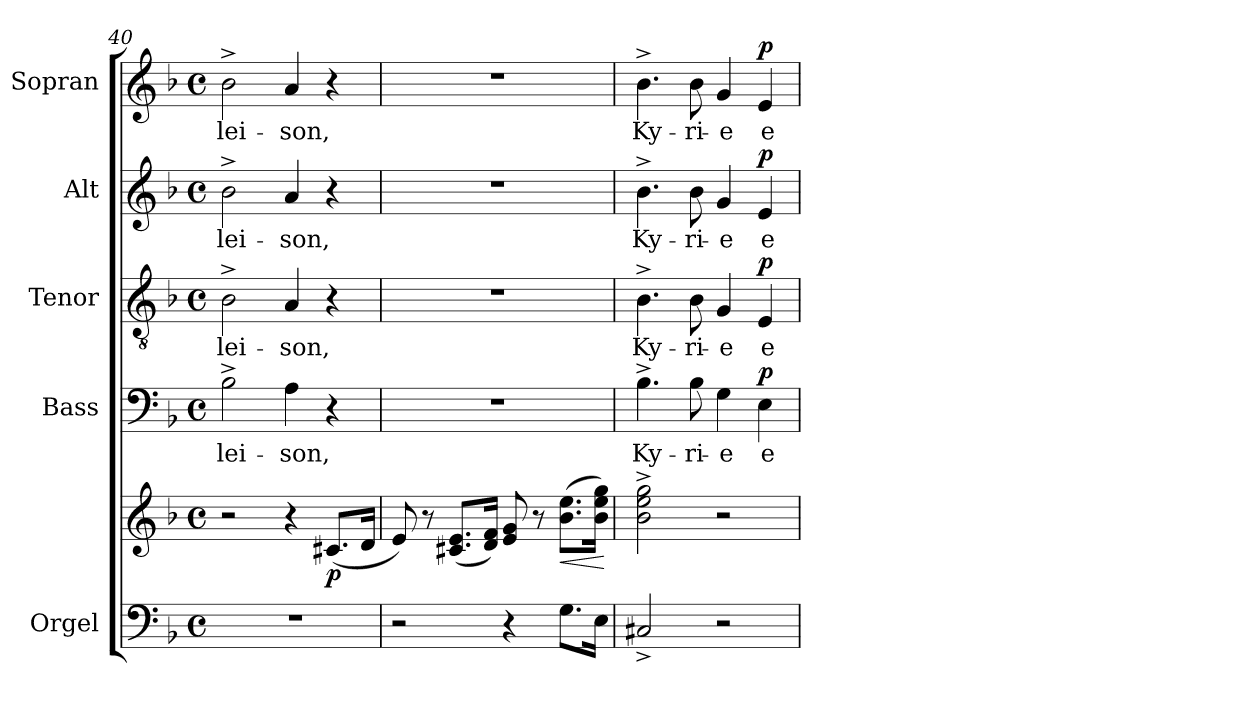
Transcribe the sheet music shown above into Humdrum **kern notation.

**kern	**kern	**dynam	**kern	**text	**dynam	**kern	**text	**dynam	**kern	**text	**dynam	**kern	**text	**dynam
*part5	*part5	*part5	*part4	*part4	*part4	*part3	*part3	*part3	*part2	*part2	*part2	*part1	*part1	*part1
*staff6	*staff5	*staff5/6	*staff4	*staff4	*staff4	*staff3	*staff3	*staff3	*staff2	*staff2	*staff2	*staff1	*staff1	*staff1
*I"Orgel	*	*	*I"Bass	*	*	*I"Tenor	*	*	*I"Alt	*	*	*I"Sopran	*	*
*I'Org.	*	*	*I'B.	*	*	*I'T.	*	*	*I'A.	*	*	*I'S.	*	*
*clefF4	*clefG2	*	*clefF4	*	*	*clefGv2	*	*	*clefG2	*	*	*clefG2	*	*
*k[b-]	*k[b-]	*	*k[b-]	*	*	*k[b-]	*	*	*k[b-]	*	*	*k[b-]	*	*
*F:	*F:	*	*F:	*	*	*F:	*	*	*F:	*	*	*F:	*	*
*M4/4	*M4/4	*	*M4/4	*	*	*M4/4	*	*	*M4/4	*	*	*M4/4	*	*
*met(c)	*met(c)	*	*met(c)	*	*	*met(c)	*	*	*met(c)	*	*	*met(c)	*	*
=40	=40	=40	=40	=40	=40	=40	=40	=40	=40	=40	=40	=40	=40	=40
!	!	!	!	!LO:LY:b	!	!	!LO:LY:b	!	!	!LO:LY:b	!	!	!LO:LY:b	!
1r	2r	.	2B-^>\	-lei-	.	2B-^>\	-lei-	.	2b-^>\	-lei-	.	2b-^>\	-lei-	.
!	!	!	!	!LO:LY:b	!	!	!LO:LY:b	!	!	!LO:LY:b	!	!	!LO:LY:b	!
.	4r	.	4A\	-son,	.	4A/	-son,	.	4a/	-son,	.	4a/	-son,	.
!	!	!LO:DY:b	!	!	!	!	!	!	!	!	!	!	!	!
.	(<8.c#X/L	p	4r	.	.	4r	.	.	4r	.	.	4r	.	.
.	16d/Jk	.	.	.	.	.	.	.	.	.	.	.	.	.
!!LO:PB:g=z
=41	=41	=41	=41	=41	=41	=41	=41	=41	=41	=41	=41	=41	=41	=41
2r	8e/)	.	1r	.	.	1r	.	.	1r	.	.	1r	.	.
.	8r	.	.	.	.	.	.	.	.	.	.	.	.	.
.	(<8.c#X/ 8.e/L	.	.	.	.	.	.	.	.	.	.	.	.	.
.	16d/ 16f/Jk)	.	.	.	.	.	.	.	.	.	.	.	.	.
4r	8e/ 8g/	.	.	.	.	.	.	.	.	.	.	.	.	.
.	8r	.	.	.	.	.	.	.	.	.	.	.	.	.
!	!	!LO:HP:b	!	!	!	!	!	!	!	!	!	!	!	!
8.G\L	(>8.b-\ 8.ee\L	<	.	.	.	.	.	.	.	.	.	.	.	.
16E\Jk	16b-\ 16ee\ 16gg\Jk)	.	.	.	.	.	.	.	.	.	.	.	.	.
.	.	[	.	.	.	.	.	.	.	.	.	.	.	.
=42	=42	=42	=42	=42	=42	=42	=42	=42	=42	=42	=42	=42	=42	=42
!	!	!	!	!LO:LY:b	!	!	!LO:LY:b	!	!	!LO:LY:b	!	!	!LO:LY:b	!
2C#X^</	2b-\^> 2ee\^> 2gg\^>	.	4.B-^>\	Ky-	.	4.B-^>\	Ky-	.	4.b-^>\	Ky-	.	4.b-^>\	Ky-	.
!	!	!	!	!LO:LY:b	!	!	!LO:LY:b	!	!	!LO:LY:b	!	!	!LO:LY:b	!
.	.	.	8B-\	-ri-	.	8B-\	-ri-	.	8b-\	-ri-	.	8b-\	-ri-	.
!	!	!	!	!LO:LY:b	!	!	!LO:LY:b	!	!	!LO:LY:b	!	!	!LO:LY:b	!
2r	2r	.	4G\	-e	.	4G/	-e	.	4g/	-e	.	4g/	-e	.
!	!	!	!	!LO:LY:b	!LO:DY:a	!	!LO:LY:b	!LO:DY:a	!	!LO:LY:b	!LO:DY:a	!	!LO:LY:b	!LO:DY:a
.	.	.	4E\	e-	p	4E/	e-	p	4e/	e-	p	4e/	e-	p
=	=	=	=	=	=	=	=	=	=	=	=	=	=	=
*-	*-	*-	*-	*-	*-	*-	*-	*-	*-	*-	*-	*-	*-	*-
